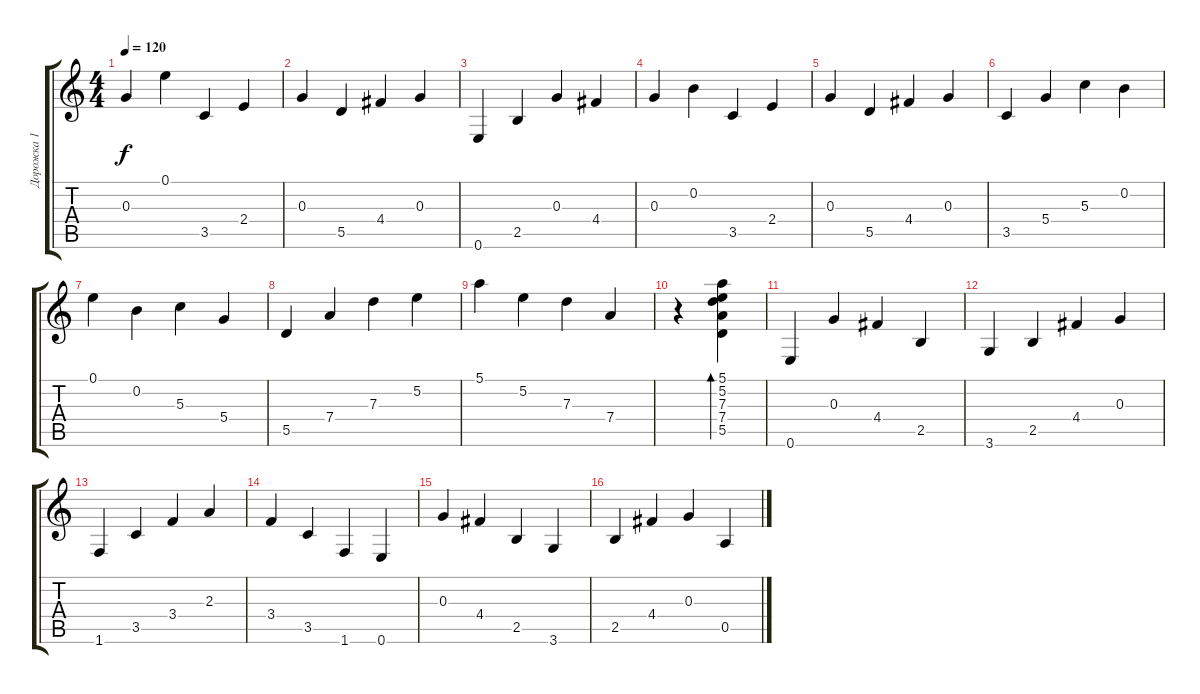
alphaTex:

\track ("Дорожка 1" "Дорожка 1") {instrument acousticguitarsteel}
\staff {score tabs}
\tuning (E4 B3 G3 D3 A2 E2) {hide}
\ts (4 4)
\tempo 120
\clef g2
\ks c
0.3.4{dy f} 0.1.4 3.5.4 2.4.4 |
0.3.4 5.5.4 4.4.4 0.3.4 |
0.6.4 2.5.4 0.3.4 4.4.4 |
0.3.4 0.2.4 3.5.4 2.4.4 |
0.3.4 5.5.4 4.4.4 0.3.4 |
3.5.4 5.4.4 5.3.4 0.2.4 |
0.1.4 0.2.4 5.3.4 5.4.4 |
5.5.4 7.4.4 7.3.4 5.2.4 |
5.1.4 5.2.4 7.3.4 7.4.4 |
r.4 (5.1 5.2 7.3 7.4 5.5).4{bd 60} |
0.6.4 0.3.4 4.4.4 2.5.4 |
3.6.4 2.5.4 4.4.4 0.3.4 |
1.6.4 3.5.4 3.4.4 2.3.4 |
3.4.4 3.5.4 1.6.4 0.6.4 |
0.3.4 4.4.4 2.5.4 3.6.4 |
2.5.4 4.4.4 0.3.4 0.5.4
